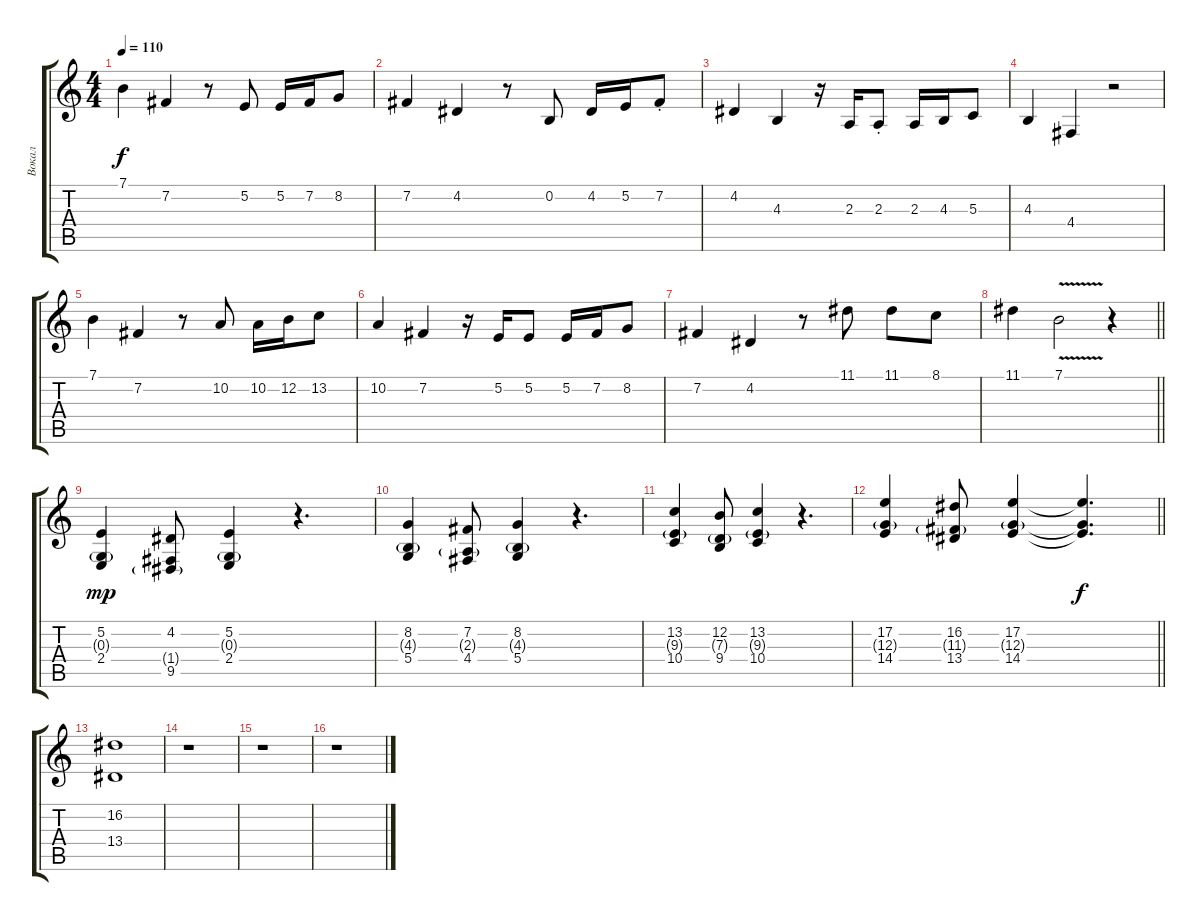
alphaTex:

\track ("Вокал" "Вокал") {instrument drawbarorgan}
\staff {score tabs}
\tuning (E4 B3 G3 D3 A2 E2) {hide}
\ts (4 4)
\tempo 110
\clef g2
\ks c
7.1.4{dy f} 7.2.4 r.8 5.2.8 5.2.16 7.2.16 8.2.8 |
7.2.4 4.2.4 r.8 0.2.8 4.2.16 5.2.16 7.2{st}.8 |
4.2.4 4.3.4 r.16 2.3.16 2.3{st}.8 2.3.16 4.3.16 5.3.8 |
4.3.4 4.4.4 r.2 |
7.1.4 7.2.4 r.8 10.2.8 10.2.16 12.2.16 13.2.8 |
10.2.4 7.2.4 r.16 5.2.16 5.2.8 5.2.16 7.2.16 8.2.8 |
7.2.4 4.2.4 r.8 11.1.8 11.1.8 8.1.8 |
\barLineRight lightlight
11.1.4 7.1{v}.2 r.4 |
(5.2 0.3{g} 2.4).4{dy mp} (4.2 1.4{g} 9.5).8 (5.2 0.3{g} 2.4).4 r.4{d} |
(8.2 4.3{g} 5.4).4 (7.2 2.3{g} 4.4).8 (8.2 4.3{g} 5.4).4 r.4{d} |
(13.2 9.3{g} 10.4).4 (12.2 7.3{g} 9.4).8 (13.2 9.3{g} 10.4).4 r.4{d} |
\barLineRight lightlight
(17.2 12.3{g} 14.4).4 (16.2 11.3{g} 13.4).8 (17.2 12.3{g} 14.4).4 (17.2{t} 12.3{t} 14.4{t}).4{d dy f} |
(16.2 13.4).1 |
r.1 |
r.1 |
r.1
